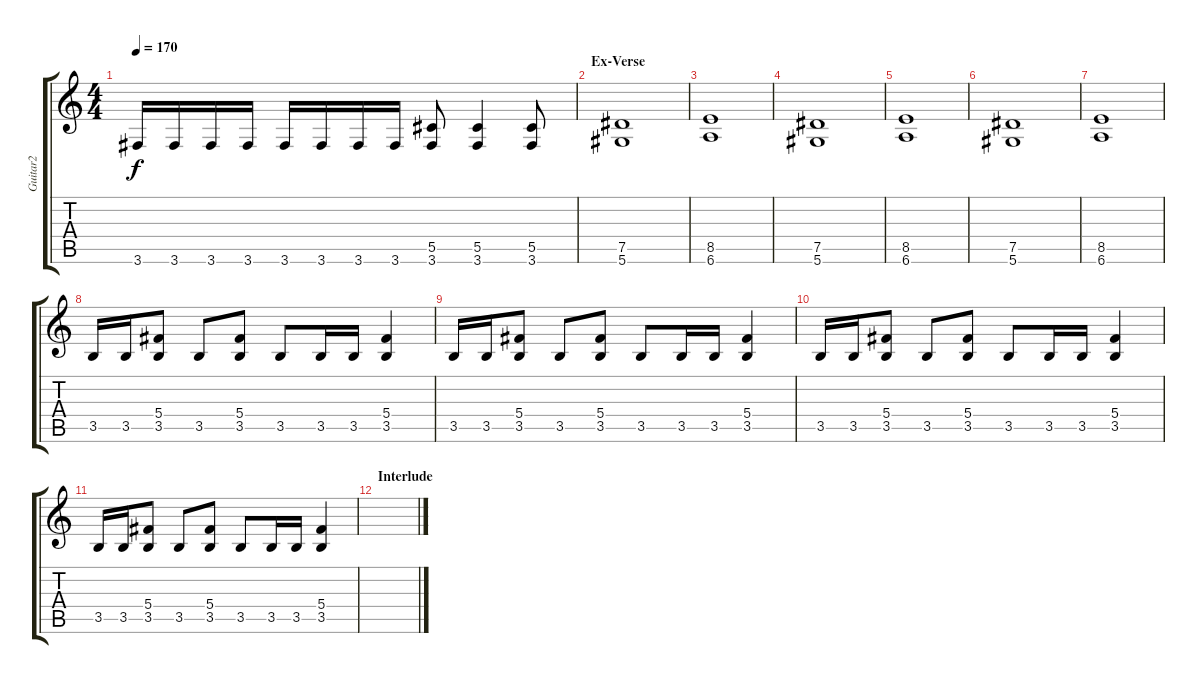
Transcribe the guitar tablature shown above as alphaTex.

\track ("Guitar2" "Guitar2") {instrument distortionguitar}
\staff {score tabs}
\tuning (Eb4 Bb3 Gb3 Db3 Ab2 Eb2) {hide}
\ts (4 4)
\tempo 170
\clef g2
\ks c
3.6.16{dy f} 3.6.16 3.6.16 3.6.16 3.6.16 3.6.16 3.6.16 3.6.16 (5.5 3.6).8 (5.5 3.6).4 (5.5 3.6).8 |
\section ("" "Ex-Verse")
(7.5 5.6).1 |
(8.5 6.6).1 |
(7.5 5.6).1 |
(8.5 6.6).1 |
(7.5 5.6).1 |
(8.5 6.6).1 |
3.5.16 3.5.16 (5.4 3.5).8 3.5.8 (5.4 3.5).8 3.5.8 3.5.16 3.5.16 (5.4 3.5).4 |
3.5.16 3.5.16 (5.4 3.5).8 3.5.8 (5.4 3.5).8 3.5.8 3.5.16 3.5.16 (5.4 3.5).4 |
3.5.16 3.5.16 (5.4 3.5).8 3.5.8 (5.4 3.5).8 3.5.8 3.5.16 3.5.16 (5.4 3.5).4 |
3.5.16 3.5.16 (5.4 3.5).8 3.5.8 (5.4 3.5).8 3.5.8 3.5.16 3.5.16 (5.4 3.5).4 |
\section ("" "Interlude")
